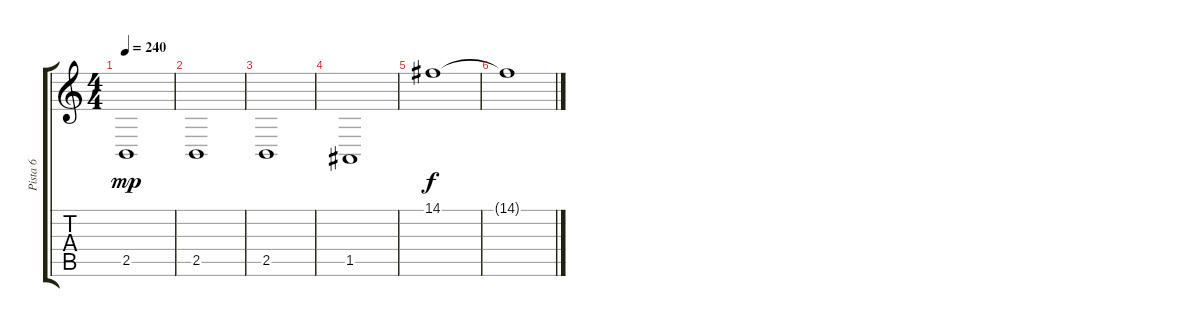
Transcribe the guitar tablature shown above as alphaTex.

\track ("Pista 6" "Pista 6") {instrument electricgrandpiano}
\staff {score tabs}
\tuning (E4 B3 G3 D3 A2 E2) {hide}
\ts (4 4)
\tempo 240
\clef g2
\ks c
2.5.1{dy mp} |
2.5.1 |
2.5.1 |
1.5.1 |
14.1.1{dy f} |
14.1{t}.1
